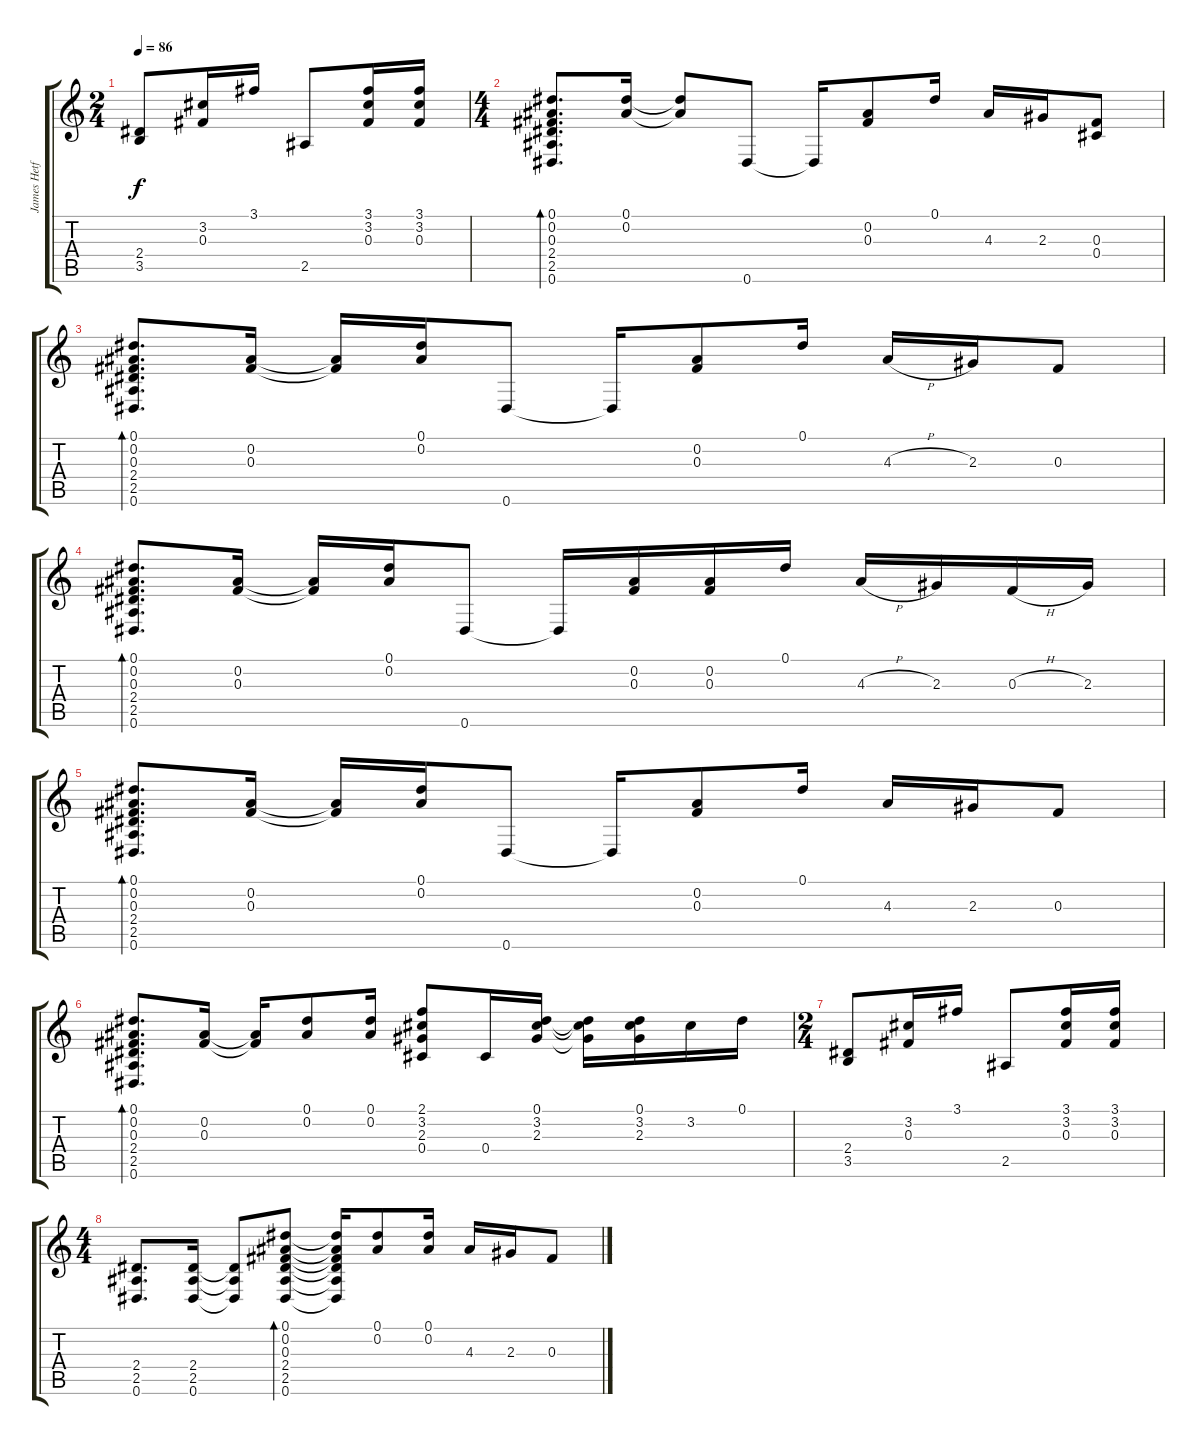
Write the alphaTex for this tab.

\track ("James Hetfield (clean)" "James Hetf") {instrument electricguitarclean}
\staff {score tabs}
\tuning (Eb4 Bb3 Gb3 Db3 Ab2 Eb2) {hide}
\ts (2 4)
\tempo 86
\clef g2
\ks c
(2.4 3.5).8{dy f} (3.2 0.3).16 3.1.16 2.5.8 (3.1 3.2 0.3).16 (3.1 3.2 0.3).16 |
\ts (4 4)
(0.1 0.2 0.3 2.4 2.5 0.6).8{d bd 60} (0.1 0.2).16 (0.1{t} 0.2{t}).8 0.6.8 0.6{t}.16 (0.2 0.3).8 0.1.16 4.3.16 2.3.16 (0.3 0.4).8 |
(0.1 0.2 0.3 2.4 2.5 0.6).8{d bd 60} (0.2 0.3).16 (0.2{t} 0.3{t}).16 (0.1 0.2).16 0.6.8 0.6{t}.16 (0.2 0.3).8 0.1.16 4.3{h}.16 2.3.16 0.3.8 |
(0.1 0.2 0.3 2.4 2.5 0.6).8{d bd 60} (0.2 0.3).16 (0.2{t} 0.3{t}).16 (0.1 0.2).16 0.6.8 0.6{t}.16 (0.2 0.3).16 (0.2 0.3).16 0.1.16 4.3{h}.16 2.3.16 0.3{h}.16 2.3.16 |
(0.1 0.2 0.3 2.4 2.5 0.6).8{d bd 60} (0.2 0.3).16 (0.2{t} 0.3{t}).16 (0.1 0.2).16 0.6.8 0.6{t}.16 (0.2 0.3).8 0.1.16 4.3.16 2.3.16 0.3.8 |
(0.1 0.2 0.3 2.4 2.5 0.6).8{d bd 60} (0.2 0.3).16 (0.2{t} 0.3{t}).16 (0.1 0.2).8 (0.1 0.2).16 (2.1 3.2 2.3 0.4).8 0.4.16 (0.1 3.2 2.3).16 (0.1{t} 3.2{t} 2.3{t}).16 (0.1 3.2 2.3).16 3.2.16 0.1.16 |
\ts (2 4)
(2.4 3.5).8 (3.2 0.3).16 3.1.16 2.5.8 (3.1 3.2 0.3).16 (3.1 3.2 0.3).16 |
\ts (4 4)
(2.4 2.5 0.6).8{d} (2.4 2.5 0.6).16 (2.4{t} 2.5{t} 0.6{t}).8 (0.1 0.2 0.3 2.4 2.5 0.6).8{bd 60} (0.1{t} 0.2{t} 0.3{t} 2.4{t} 2.5{t} 0.6{t}).16 (0.1 0.2).8 (0.1 0.2).16 4.3.16 2.3.16 0.3.8
